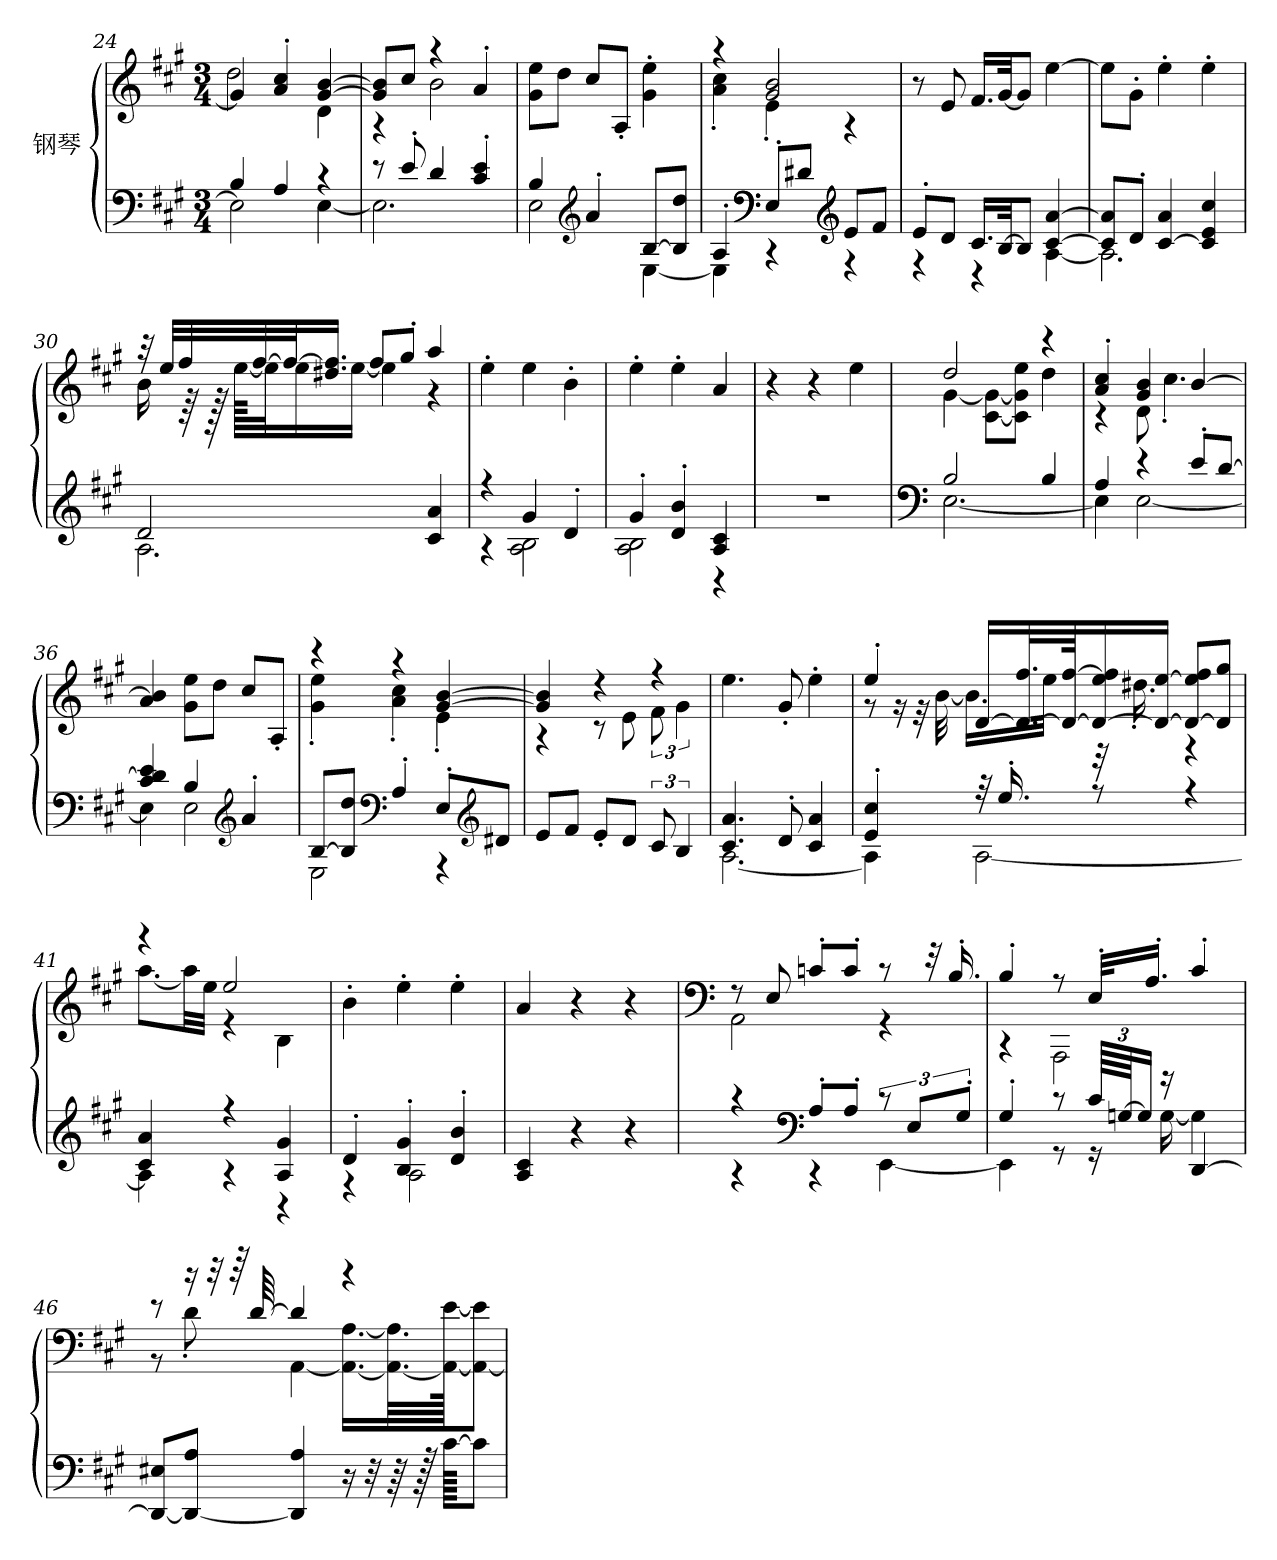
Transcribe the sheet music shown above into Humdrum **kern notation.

**kern	**kern
*part1	*part1
*staff2	*staff1
*I"钢琴	*
*clefF4	*clefG2
*k[f#c#g#]	*k[f#c#g#]
*M3/4	*M3/4
=24	=24
*^	*^
4B/	2E\]	4g#/]	2dd\
4A/	.	4a/' 4cc#/'	.
4r	[4E\	[4g#/ [4b/	4d\
!!LO:LB:g=z	!!
=25	=25	=25	=25
8r	2.E\]	8g#/] 8b/]L	4r
8e'/	.	8cc#/J	.
4d/	.	4r	2b\
4c#/' 4e/'	.	4a'/	.
*	*	*v	*v
=26	=26	=26
4B/	2E\	8g#\ 8ee\L
.	.	8dd\J
*clefG2	*	*
4a'/	.	8cc#/L
.	.	8A'/J
[8B/L	[4E\	4g#\' 4ee\'
8B/] 8dd/J	.	.
=27	=27	=27
*	*	*^
4A'/	4E\]	4r	4a\' 4cc#\'
*clefF4	*	*	*
8E'/L	4r	2g#/ 2b/	4e'\
8d#X/J	.	.	.
*clefG2	*	*	*
8e/L	4r	.	4r
8f#/J	.	.	.
*	*	*v	*v
=28	=28	=28
8e'/L	4r	8r
8d/J	.	8e/
16.c#/LL	4r	16.f#/LL
[32B/JK	.	[32g#/JK
8B/J]	.	8g#/J]
[4c#/ [4a/	[4A\	[4ee\
=29	=29	=29
8c#/] 8a/]L	2.A\]	8ee\L]
8d'/J	.	8g#'\J
[4c#/ 4a/	.	4ee'\
4c#/] 4e/ 4cc#/	.	4ee'\
!!LO:PB:g=z
=30	=30	=30
*	*	*^
2d/	2.A\	32r	16b\
.	.	32ee/LLL	.
.	.	32ff#/	64r
.	.	.	128r
.	.	.	[128ee\KKLLL
.	.	[32ff#/	32ee\J]
.	.	32ff#/J_	16ee\
.	.	16.dd#X/ 16.ff#/]JJ	.
.	.	.	[16ee\JJ
.	.	8ff#/L	4ee\]
.	.	8gg#'/J	.
4c#/ 4a/	.	4aa/	4r
*	*	*v	*v
=31	=31	=31
4r	4r	4ee'\
4g#/	2A\ 2B\	4ee\
4d'/	.	4b'\
=32	=32	=32
4g#'/	2A\ 2B\	4ee'\
4d/' 4b/'	.	4ee'\
4A/ 4c#/	4r	4a/
*v	*v	*
=33	=33
2.r	4r
.	4r
.	4ee\
=34	=34
*clefF4	*
*^	*^
2B/	[2.E\	2dd/	[4g#\
.	.	.	[8c#\ 8g#\_L
.	.	.	8c#\] 8g#\] 8ee\J
4B/	.	4r	4dd\
!!LO:LB:g=z	!!
=35	=35	=35	=35
4A/	4E\]	4a/' 4cc#/'	4r
4r	[2E\	4g#/ 4b/	8d\
.	.	.	4.cc#'\
8e'/L	.	[4b/	.
[8d/J	.	.	.
*	*	*v	*v
=36	=36	=36
4c#/ 4d/] 4e/	4E\]	4a/ 4b/]
4B/	2E\	8g#\ 8ee\L
.	.	8dd\J
*clefG2	*	*
4a'/	.	8cc#/L
.	.	8A'/J
=37	=37	=37
*	*	*^
[8B/L	2E\	4r	4g#\' 4ee\'
8B/] 8dd/J	.	.	.
*clefF4	*	*	*
4A'/	.	4r	4a\' 4cc#\'
8E'/L	4r	[4g#/ [4b/	4e'\
*clefG2	*	*	*
8d#X/J	.	.	.
*v	*v	*	*
=38	=38	=38
8e/L	4g#/] 4b/]	4r
8f#/J	.	.
8e'/L	4r	8r
8d/J	.	8e\
12c#/	4r	12f#\
6B/	.	6g#\
*	*v	*v
=39	=39
*^	*
4.c#/ 4.a/	[2.A\	4.ee\
8d'/	.	8g#'/
4c#/ 4a/	.	4ee'\
!!LO:LB:g=z
=40	=40	=40
*	*	*^
4e/' 4cc#/'	4A\]	4ee'/	8r
.	.	.	16r
.	.	.	32r
.	.	.	[32b\
32r	[2A\	[16d/LL	16.b\LL]
16.ee'/	.	.	.
.	.	32.d/_ 32.ff#/L	.
.	.	.	32ee\JJk
.	.	64d/_ [64ff#/JK	.
8r	.	16d/_ 16ee/ 16ff#/]	32r
.	.	.	16.dd#X'\
.	.	16d/_ [16ee/JJ	.
4r	.	8d/_ 8ee/] 8ff#/L	4r
.	.	8d/] 8gg#/J	.
=41	=41	=41	=41
4c#/ 4a/	4A\]	4r	[8.aa\L
.	.	.	32aa\LL]
.	.	.	32ee\JJJ
4r	4r	2ee/	4r
4A/ 4g#/	4r	.	4B\
*	*	*v	*v
=42	=42	=42
4d'/	4r	4b'\
4B/' 4g#/'	2A\	4ee'\
4d/' 4b/'	.	4ee'\
*v	*v	*
=43	=43
4A/ 4c#/	4a/
4r	4r
4r	4r
!!LO:LB:g=z
=44	=44
*	*clefF4
*^	*^
4r	4r	8r	2AA\
.	.	8E/	.
*clefF4	*	*	*
8A'/L	4r	8cn'/L	.
8A'/J	.	8c'/J	.
12r	[4EE\	8r	4r
12E/L	.	.	.
.	.	32r	.
.	.	16.B'/	.
12G#'/J	.	.	.
=45	=45	=45	=45
4G#'/	4EE\]	4B'/	4r
8r	8r	8r	2AAA\
*Xbrackettup	*	*	*
96c#/LLLL	16r	32E'/KLL	.
[96Gn/JJ	.	.	.
24G/JJ]	.	.	.
.	.	16.A'/JJ	.
16r	[16G\	.	.
[4DD/	4G\]	4c#'/	.
*v	*v	*	*
=46	=46	=46
8DD/_ 8E#X/L	8r	8r
8DD/_ 8A/J	16r	8d'\
.	32r	.
.	64r	.
.	[64d/	.
4DD/] 4A/	4d/]	[4AA\
16r	4r	16.AA\_ [16.A\LL
32r	.	.
64r	.	64.AA\_ 64.A\]LL
128r	.	.
[128c#\KKKKL	.	128AA\_ [128e\JJJK
8c#\J]	.	8AA\_ 8e\]J
*	*v	*v
=	=
*-	*-
